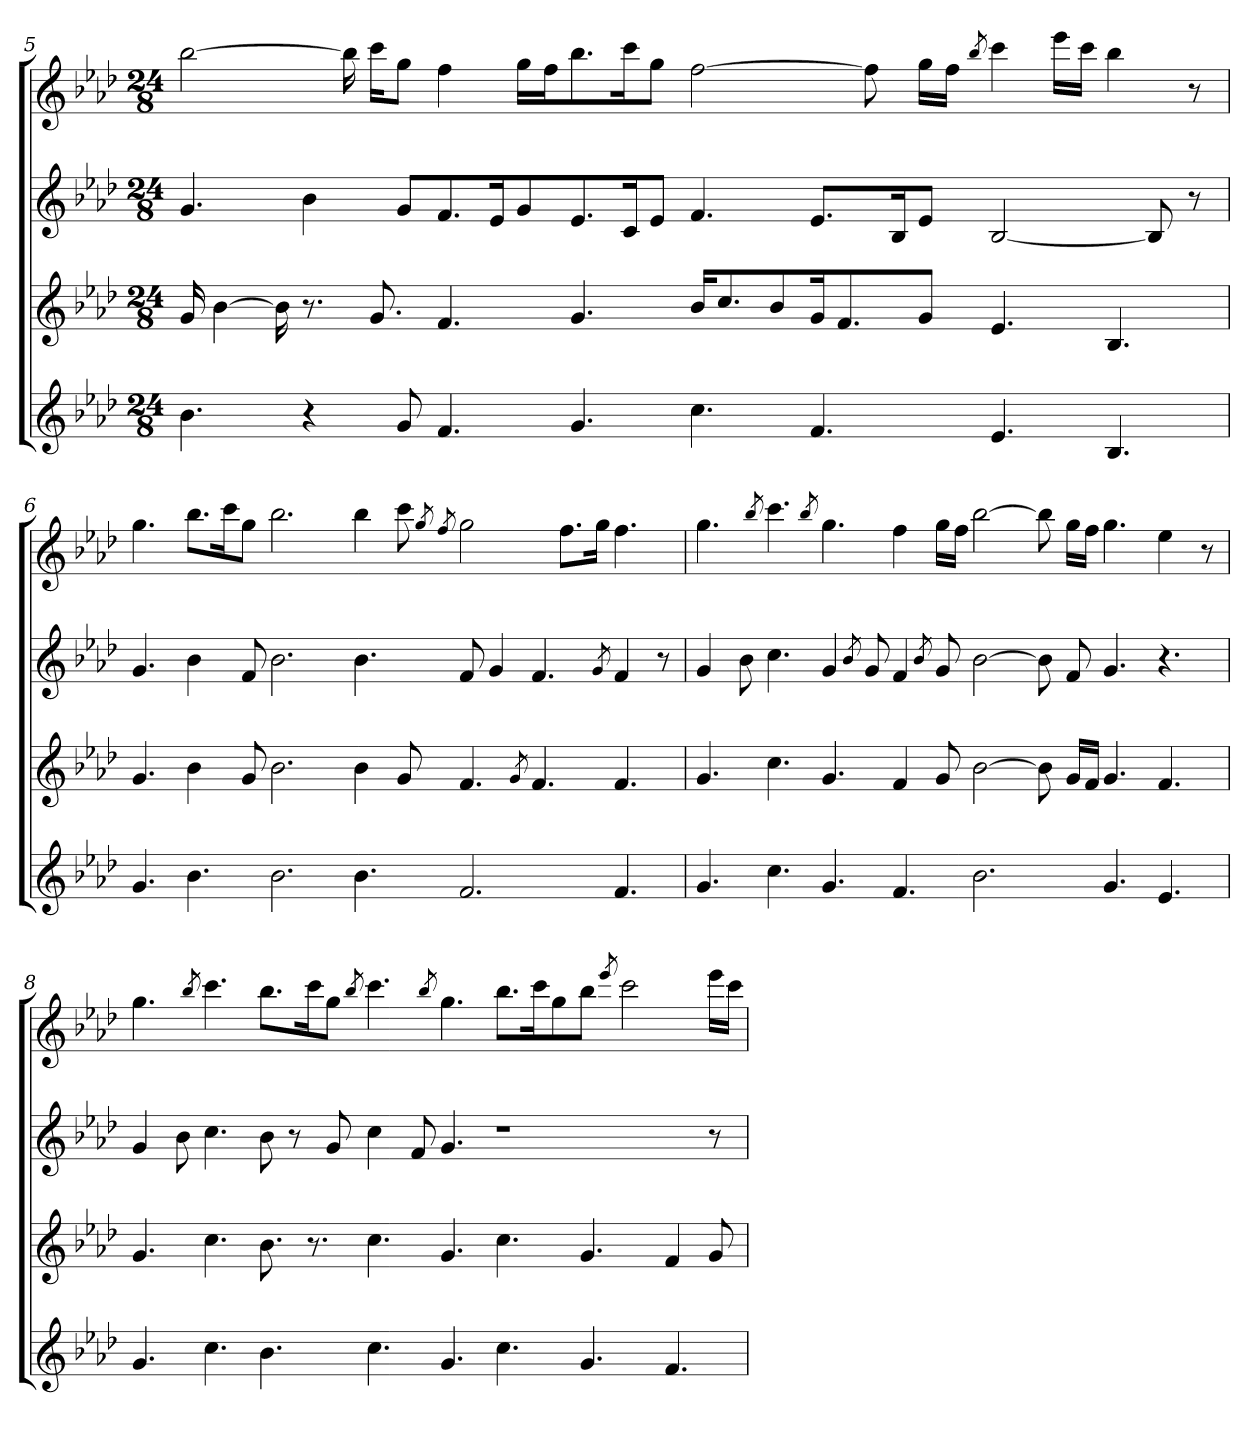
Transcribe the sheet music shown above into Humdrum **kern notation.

**kern	**kern	**kern	**kern
*part4	*part3	*part2	*part1
*staff4	*staff3	*staff2	*staff1
*clefG2	*clefG2	*clefG2	*clefG2
*k[b-e-a-d-]	*k[b-e-a-d-]	*k[b-e-a-d-]	*k[b-e-a-d-]
*M24/8	*M24/8	*M24/8	*M24/8
=5	=5	=5	=5
4.b-	16g	4.g	[2bb-
.	[4b-	.	.
.	16b-]	.	.
4r	8.r	4b-	.
.	.	.	16bb-]
.	8.g	.	16ccc\KL
8g	.	8g/L	8gg\J
4.f	4.f	8.f/	4ff
.	.	16e-/K	.
.	.	8g/	16gg\LL
.	.	.	16ff\J
4.g	4.g	8.e-/	8.bb-\
.	.	16c/K	16ccc\K
.	.	8e-/J	8gg\J
4.cc	16b-/KL	4.f	[2ff
.	8.cc/	.	.
.	8b-/	.	.
4.f	16g/K	8.e-/L	.
.	8.f/	.	.
.	.	.	8ff]
.	.	16B-/K	.
.	8g/J	8e-/J	16gg\LL
.	.	.	16ff\JJ
.	.	.	8qbb-
4.e-	4.e-	[2B-	4ccc
.	.	.	16eee-\LL
.	.	.	16ccc\JJ
4.B-	4.B-	.	4bb-
.	.	8B-]	.
.	.	8r	8r
=6	=6	=6	=6
4.g	4.g	4.g	4.gg
4.b-	4b-	4b-	8.bb-\L
.	.	.	16ccc\K
.	8g	8f	8gg\J
2.b-	2.b-	2.b-	2.bb-
4.b-	4b-	4.b-	4bb-
.	8g	.	8ccc
.	.	.	8qgg
.	.	.	8qff
2.f	4.f	8f	2gg
.	.	4g	.
.	8qg	.	.
.	4.f	4.f	.
.	.	.	8.ff\L
.	.	.	16gg\Jk
.	.	8qg	.
4.f	4.f	4f	4.ff
.	.	8r	.
=7	=7	=7	=7
4.g	4.g	4g	4.gg
.	.	8b-	.
.	.	.	8qbb-
4.cc	4.cc	4.cc	4.ccc
.	.	.	8qbb-
4.g	4.g	4g	4.gg
.	.	8qb-	.
.	.	8g	.
4.f	4f	4f	4ff
.	.	8qb-	.
.	8g	8g	16gg\LL
.	.	.	16ff\JJ
2.b-	[2b-	[2b-	[2bb-
.	8b-]	8b-]	8bb-]
.	16g/LL	8f	16gg\LL
.	16f/JJ	.	16ff\JJ
4.g	4.g	4.g	4.gg
4.e-	4.f	4.r	4ee-
.	.	.	8r
=8	=8	=8	=8
4.g	4.g	4g	4.gg
.	.	8b-	.
.	.	.	8qbb-
4.cc	4.cc	4.cc	4.ccc
4.b-	8.b-	8b-	8.bb-\L
.	.	8r	.
.	8.r	.	16ccc\K
.	.	8g	8gg\J
.	.	.	8qbb-
4.cc	4.cc	4cc	4.ccc
.	.	8f	.
.	.	.	8qbb-
4.g	4.g	4.g	4.gg
4.cc	4.cc	1r	8.bb-\L
.	.	.	16ccc\K
.	.	.	8gg\
4.g	4.g	.	8bb-\J
.	.	.	8qeee-
.	.	.	2ccc
4.f	4f	.	.
.	8g	8r	16eee-\LL
.	.	.	16ccc\JJ
=	=	=	=
*-	*-	*-	*-
